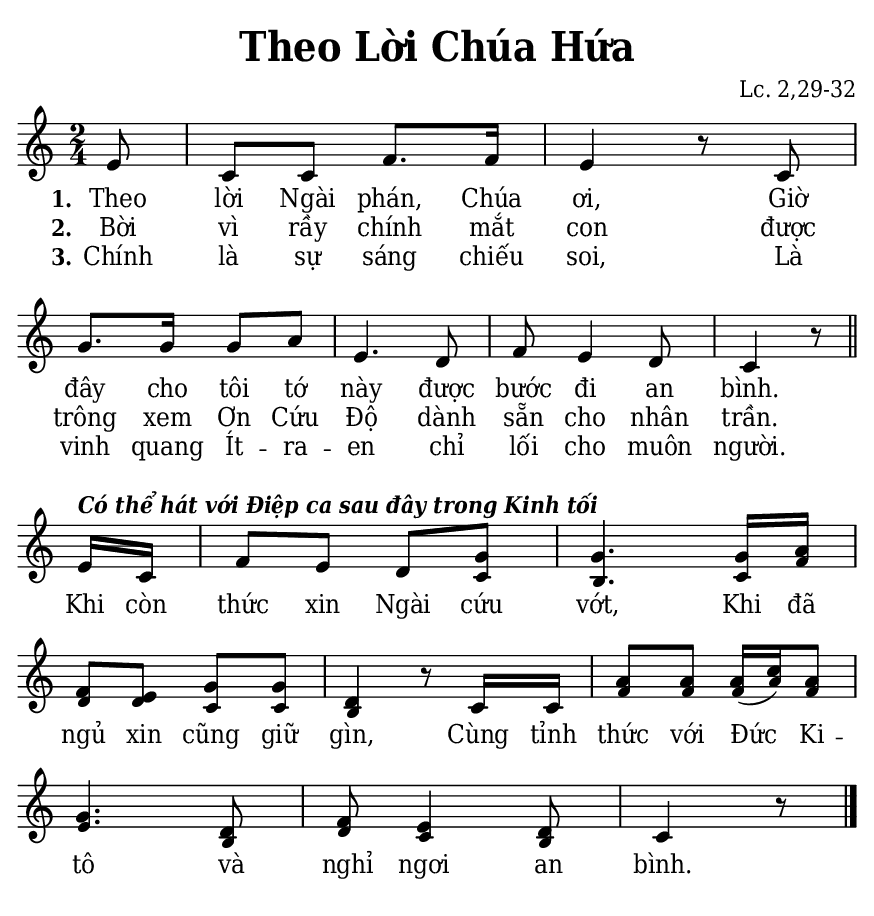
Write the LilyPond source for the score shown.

% Cài đặt chung\
\version "2.22.1"
\include "english.ly"

\header {
  title = \markup { \fontsize #1 "Theo Lời Chúa Hứa" }
  composer = "Lc. 2,29-32"
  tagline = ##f
}

% Nhạc phiên khúc
nhacPhienKhucSop = \relative c' {
  \partial 8 e8 |
  c c f8. f16 |
  e4 r8 c |
  g'8. g16 g8 a |
  e4. d8 |
  f e4 d8 |
  c4 r8 \bar "||" \break
  
  e16
  ^\markup { \italic \bold "Có thể hát với Điệp ca sau đây trong Kinh tối" }
  c |
  f8 e d g |
  g4. g16 a |
  f8 e g g |
  d4 r8 c16 c |
  a'8 a a16 (c) a8 |
  g4. d8 |
  f e4 d8 |
  c4 r8 \bar "|."
}

nhacPhienKhucAlto = \relative c' {
  r8 |
  R2*5
  r4.
  e16 c |
  f8 e d c |
  b4. c16 f |
  d8 d c c |
  b4 r8 c16 c |
  f8 f f16 (a) f8 |
  e4. b8 |
  d c4 b8 |
  c4 r8
}

% Lời phiên khúc
loiPhienKhucSop = \lyrics {
  <<
    {
      \set stanza = "1."
      Theo lời Ngài phán, Chúa ơi,
      Giờ đây cho tôi tớ này được bước đi an bình.
    }
    \new Lyrics {
	    \set associatedVoice = "beSop"
	    \set stanza = "2."
	    Bời vì rầy chính mắt con được trông xem
	    Ơn Cứu Độ dành sẵn cho nhân trần.
    }
    \new Lyrics {
	    \set associatedVoice = "beSop"
	    \set stanza = "3."
	    Chính là sự sáng chiếu soi,
	    Là vinh quang Ít -- ra -- en
	    chỉ lối cho muôn người.
    }
  >>
  Khi còn thức xin Ngài cứu vớt,
  Khi đã ngủ xin cũng giữ gìn,
  Cùng tỉnh thức với Đức Ki -- tô và nghỉ ngơi an bình.
}

% Dàn trang
\paper {
  #(set-paper-size "a5")
  top-margin = 3\mm
  bottom-margin = 3\mm
  left-margin = 3\mm
  right-margin = 3\mm
  indent = #0
  #(define fonts
	 (make-pango-font-tree "Deja Vu Serif Condensed"
	 		       "Deja Vu Serif Condensed"
			       "Deja Vu Serif Condensed"
			       (/ 20 20)))
  print-page-number = ##f
  system-system-spacing = #'((basic-distance . 0.1) (padding . 3))
}

TongNhip = {
  \key c \major \time 2/4
  \set Timing.beamExceptions = #'()
  \set Timing.baseMoment = #(ly:make-moment 1/4)
}

% Đổi kích thước nốt cho bè phụ
notBePhu =
#(define-music-function (font-size music) (number? ly:music?)
   (for-some-music
     (lambda (m)
       (if (music-is-of-type? m 'rhythmic-event)
           (begin
             (set! (ly:music-property m 'tweaks)
                   (cons `(font-size . ,font-size)
                         (ly:music-property m 'tweaks)))
             #t)
           #f))
     music)
   music)

\score {
  \new ChoirStaff <<
    \new Staff \with {
        \consists "Merge_rests_engraver"
        printPartCombineTexts = ##f
      }
      <<
      \new Voice \TongNhip \partCombine 
        \nhacPhienKhucSop
        \notBePhu -1 { \nhacPhienKhucAlto }
      \new NullVoice = beSop \nhacPhienKhucSop
      \new Lyrics \lyricsto beSop \loiPhienKhucSop
      >>
  >>
  \layout {
    \override Lyrics.LyricSpace.minimum-distance = #2
    \override Score.BarNumber.break-visibility = ##(#f #f #f)
    \override Score.SpacingSpanner.uniform-stretching = ##t
  } 
}
